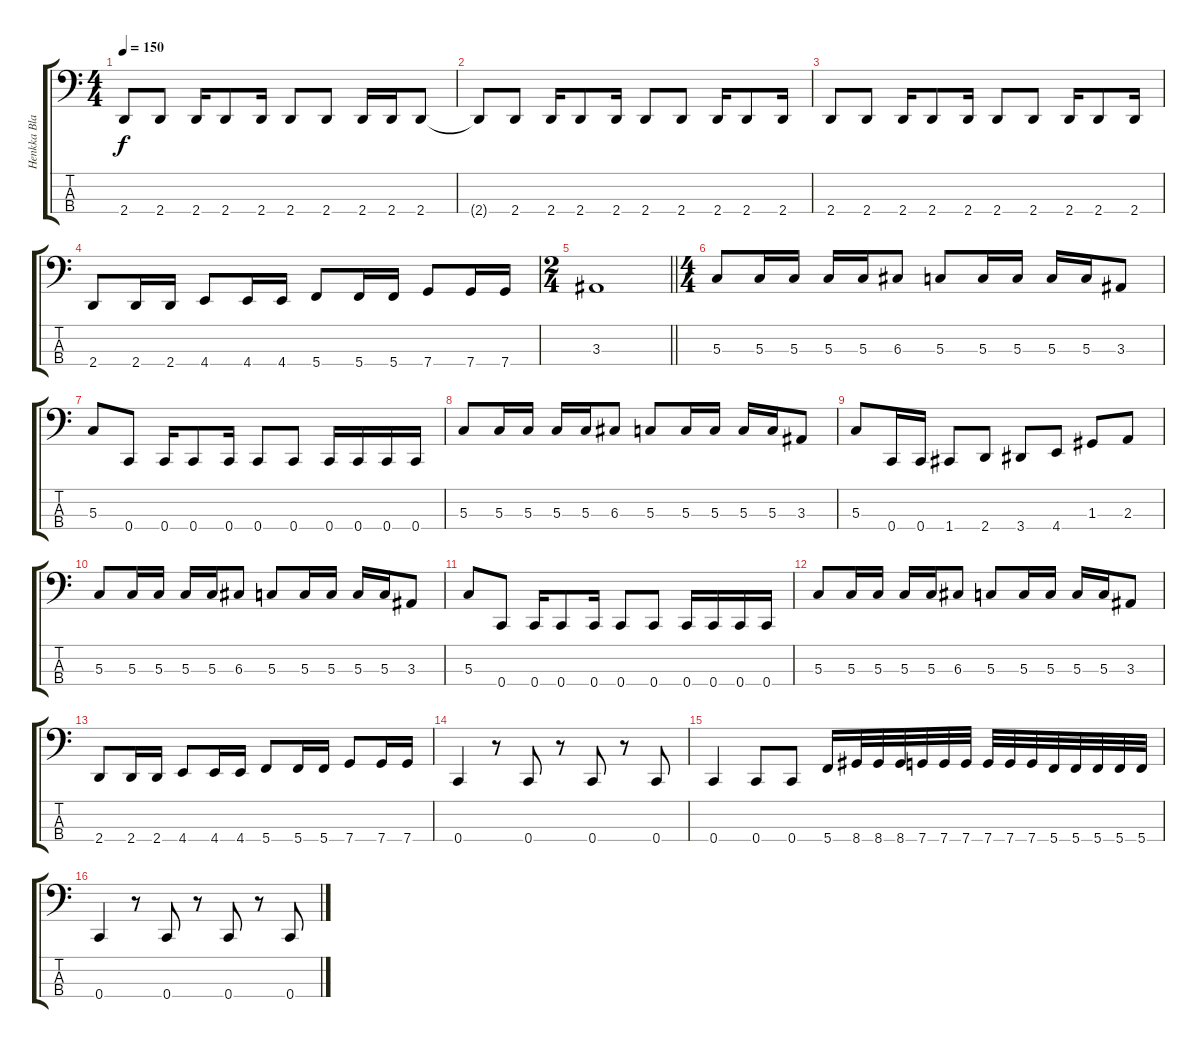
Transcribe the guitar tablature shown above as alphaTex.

\track ("Henkka Blacksmith" "Henkka Bla") {instrument electricbasspick}
\staff {score tabs}
\tuning (F2 C2 G1 C1) {hide}
\ts (4 4)
\tempo 150
\clef f4
\ks c
2.4.8{dy f} 2.4.8 2.4.16 2.4.8 2.4.16 2.4.8 2.4.8 2.4.16 2.4.16 2.4.8 |
2.4{t}.8 2.4.8 2.4.16 2.4.8 2.4.16 2.4.8 2.4.8 2.4.16 2.4.8 2.4.16 |
2.4.8 2.4.8 2.4.16 2.4.8 2.4.16 2.4.8 2.4.8 2.4.16 2.4.8 2.4.16 |
2.4.8 2.4.16 2.4.16 4.4.8 4.4.16 4.4.16 5.4.8 5.4.16 5.4.16 7.4.8 7.4.16 7.4.16 |
\ts (2 4)
\barLineRight lightlight
3.3.1 |
\ts (4 4)
5.3.8 5.3.16 5.3.16 5.3.16 5.3.16 6.3.8 5.3.8 5.3.16 5.3.16 5.3.16 5.3.16 3.3.8 |
5.3.8 0.4.8 0.4.16 0.4.8 0.4.16 0.4.8 0.4.8 0.4.16 0.4.16 0.4.16 0.4.16 |
5.3.8 5.3.16 5.3.16 5.3.16 5.3.16 6.3.8 5.3.8 5.3.16 5.3.16 5.3.16 5.3.16 3.3.8 |
5.3.8 0.4.16 0.4.16 1.4.8 2.4.8 3.4.8 4.4.8 1.3.8 2.3.8 |
5.3.8 5.3.16 5.3.16 5.3.16 5.3.16 6.3.8 5.3.8 5.3.16 5.3.16 5.3.16 5.3.16 3.3.8 |
5.3.8 0.4.8 0.4.16 0.4.8 0.4.16 0.4.8 0.4.8 0.4.16 0.4.16 0.4.16 0.4.16 |
5.3.8 5.3.16 5.3.16 5.3.16 5.3.16 6.3.8 5.3.8 5.3.16 5.3.16 5.3.16 5.3.16 3.3.8 |
2.4.8 2.4.16 2.4.16 4.4.8 4.4.16 4.4.16 5.4.8 5.4.16 5.4.16 7.4.8 7.4.16 7.4.16 |
0.4.4 r.8 0.4.8 r.8 0.4.8 r.8 0.4.8 |
0.4.4 0.4.8 0.4.8 5.4.16 8.4.32 8.4.32 8.4.32 7.4.32 7.4.32 7.4.32 7.4.32 7.4.32 7.4.32 5.4.32 5.4.32 5.4.32 5.4.32 5.4.32 |
0.4.4 r.8 0.4.8 r.8 0.4.8 r.8 0.4.8
